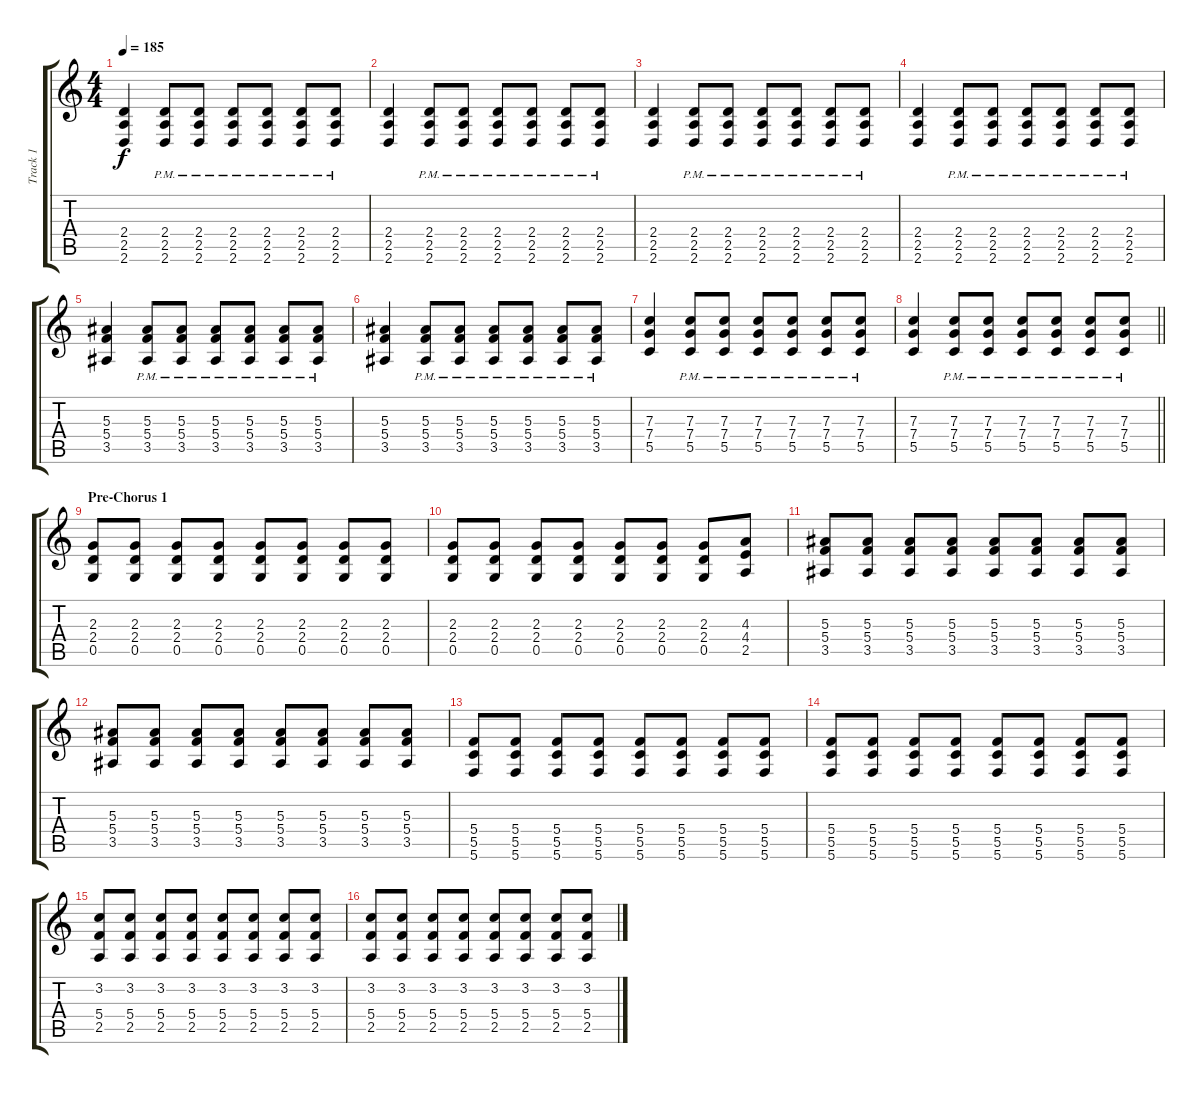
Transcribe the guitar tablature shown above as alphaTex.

\track ("Track 1" "Track 1") {instrument distortionguitar}
\staff {score tabs}
\tuning (D4 A3 F3 C3 G2 C2) {hide}
\ts (4 4)
\tempo 185
\clef g2
\ks c
(2.4 2.5 2.6).4{dy f} (2.4{pm} 2.5{pm} 2.6{pm}).8 (2.4{pm} 2.5{pm} 2.6{pm}).8 (2.4{pm} 2.5{pm} 2.6{pm}).8 (2.4{pm} 2.5{pm} 2.6{pm}).8 (2.4{pm} 2.5{pm} 2.6{pm}).8 (2.4{pm} 2.5{pm} 2.6{pm}).8 |
(2.4 2.5 2.6).4 (2.4{pm} 2.5{pm} 2.6{pm}).8 (2.4{pm} 2.5{pm} 2.6{pm}).8 (2.4{pm} 2.5{pm} 2.6{pm}).8 (2.4{pm} 2.5{pm} 2.6{pm}).8 (2.4{pm} 2.5{pm} 2.6{pm}).8 (2.4{pm} 2.5{pm} 2.6{pm}).8 |
(2.4 2.5 2.6).4 (2.4{pm} 2.5{pm} 2.6{pm}).8 (2.4{pm} 2.5{pm} 2.6{pm}).8 (2.4{pm} 2.5{pm} 2.6{pm}).8 (2.4{pm} 2.5{pm} 2.6{pm}).8 (2.4{pm} 2.5{pm} 2.6{pm}).8 (2.4{pm} 2.5{pm} 2.6{pm}).8 |
(2.4 2.5 2.6).4 (2.4{pm} 2.5{pm} 2.6{pm}).8 (2.4{pm} 2.5{pm} 2.6{pm}).8 (2.4{pm} 2.5{pm} 2.6{pm}).8 (2.4{pm} 2.5{pm} 2.6{pm}).8 (2.4{pm} 2.5{pm} 2.6{pm}).8 (2.4{pm} 2.5{pm} 2.6{pm}).8 |
(5.3 5.4 3.5).4 (5.3{pm} 5.4{pm} 3.5{pm}).8 (5.3{pm} 5.4{pm} 3.5{pm}).8 (5.3{pm} 5.4{pm} 3.5{pm}).8 (5.3{pm} 5.4{pm} 3.5{pm}).8 (5.3{pm} 5.4{pm} 3.5{pm}).8 (5.3{pm} 5.4{pm} 3.5{pm}).8 |
(5.3 5.4 3.5).4 (5.3{pm} 5.4{pm} 3.5{pm}).8 (5.3{pm} 5.4{pm} 3.5{pm}).8 (5.3{pm} 5.4{pm} 3.5{pm}).8 (5.3{pm} 5.4{pm} 3.5{pm}).8 (5.3{pm} 5.4{pm} 3.5{pm}).8 (5.3{pm} 5.4{pm} 3.5{pm}).8 |
(7.3 7.4 5.5).4 (7.3{pm} 7.4{pm} 5.5{pm}).8 (7.3{pm} 7.4{pm} 5.5{pm}).8 (7.3{pm} 7.4{pm} 5.5{pm}).8 (7.3{pm} 7.4{pm} 5.5{pm}).8 (7.3{pm} 7.4{pm} 5.5{pm}).8 (7.3{pm} 7.4{pm} 5.5{pm}).8 |
\barLineRight lightlight
(7.3 7.4 5.5).4 (7.3{pm} 7.4{pm} 5.5{pm}).8 (7.3{pm} 7.4{pm} 5.5{pm}).8 (7.3{pm} 7.4{pm} 5.5{pm}).8 (7.3{pm} 7.4{pm} 5.5{pm}).8 (7.3{pm} 7.4{pm} 5.5{pm}).8 (7.3{pm} 7.4{pm} 5.5{pm}).8 |
\section ("" "Pre-Chorus 1")
(2.3 2.4 0.5).8 (2.3 2.4 0.5).8 (2.3 2.4 0.5).8 (2.3 2.4 0.5).8 (2.3 2.4 0.5).8 (2.3 2.4 0.5).8 (2.3 2.4 0.5).8 (2.3 2.4 0.5).8 |
(2.3 2.4 0.5).8 (2.3 2.4 0.5).8 (2.3 2.4 0.5).8 (2.3 2.4 0.5).8 (2.3 2.4 0.5).8 (2.3 2.4 0.5).8 (2.3 2.4 0.5).8 (4.3 4.4 2.5).8 |
(5.3 5.4 3.5).8 (5.3 5.4 3.5).8 (5.3 5.4 3.5).8 (5.3 5.4 3.5).8 (5.3 5.4 3.5).8 (5.3 5.4 3.5).8 (5.3 5.4 3.5).8 (5.3 5.4 3.5).8 |
(5.3 5.4 3.5).8 (5.3 5.4 3.5).8 (5.3 5.4 3.5).8 (5.3 5.4 3.5).8 (5.3 5.4 3.5).8 (5.3 5.4 3.5).8 (5.3 5.4 3.5).8 (5.3 5.4 3.5).8 |
(5.4 5.5 5.6).8 (5.4 5.5 5.6).8 (5.4 5.5 5.6).8 (5.4 5.5 5.6).8 (5.4 5.5 5.6).8 (5.4 5.5 5.6).8 (5.4 5.5 5.6).8 (5.4 5.5 5.6).8 |
(5.4 5.5 5.6).8 (5.4 5.5 5.6).8 (5.4 5.5 5.6).8 (5.4 5.5 5.6).8 (5.4 5.5 5.6).8 (5.4 5.5 5.6).8 (5.4 5.5 5.6).8 (5.4 5.5 5.6).8 |
(3.2 5.4 2.5).8 (3.2 5.4 2.5).8 (3.2 5.4 2.5).8 (3.2 5.4 2.5).8 (3.2 5.4 2.5).8 (3.2 5.4 2.5).8 (3.2 5.4 2.5).8 (3.2 5.4 2.5).8 |
(3.2 5.4 2.5).8 (3.2 5.4 2.5).8 (3.2 5.4 2.5).8 (3.2 5.4 2.5).8 (3.2 5.4 2.5).8 (3.2 5.4 2.5).8 (3.2 5.4 2.5).8 (3.2 5.4 2.5).8
